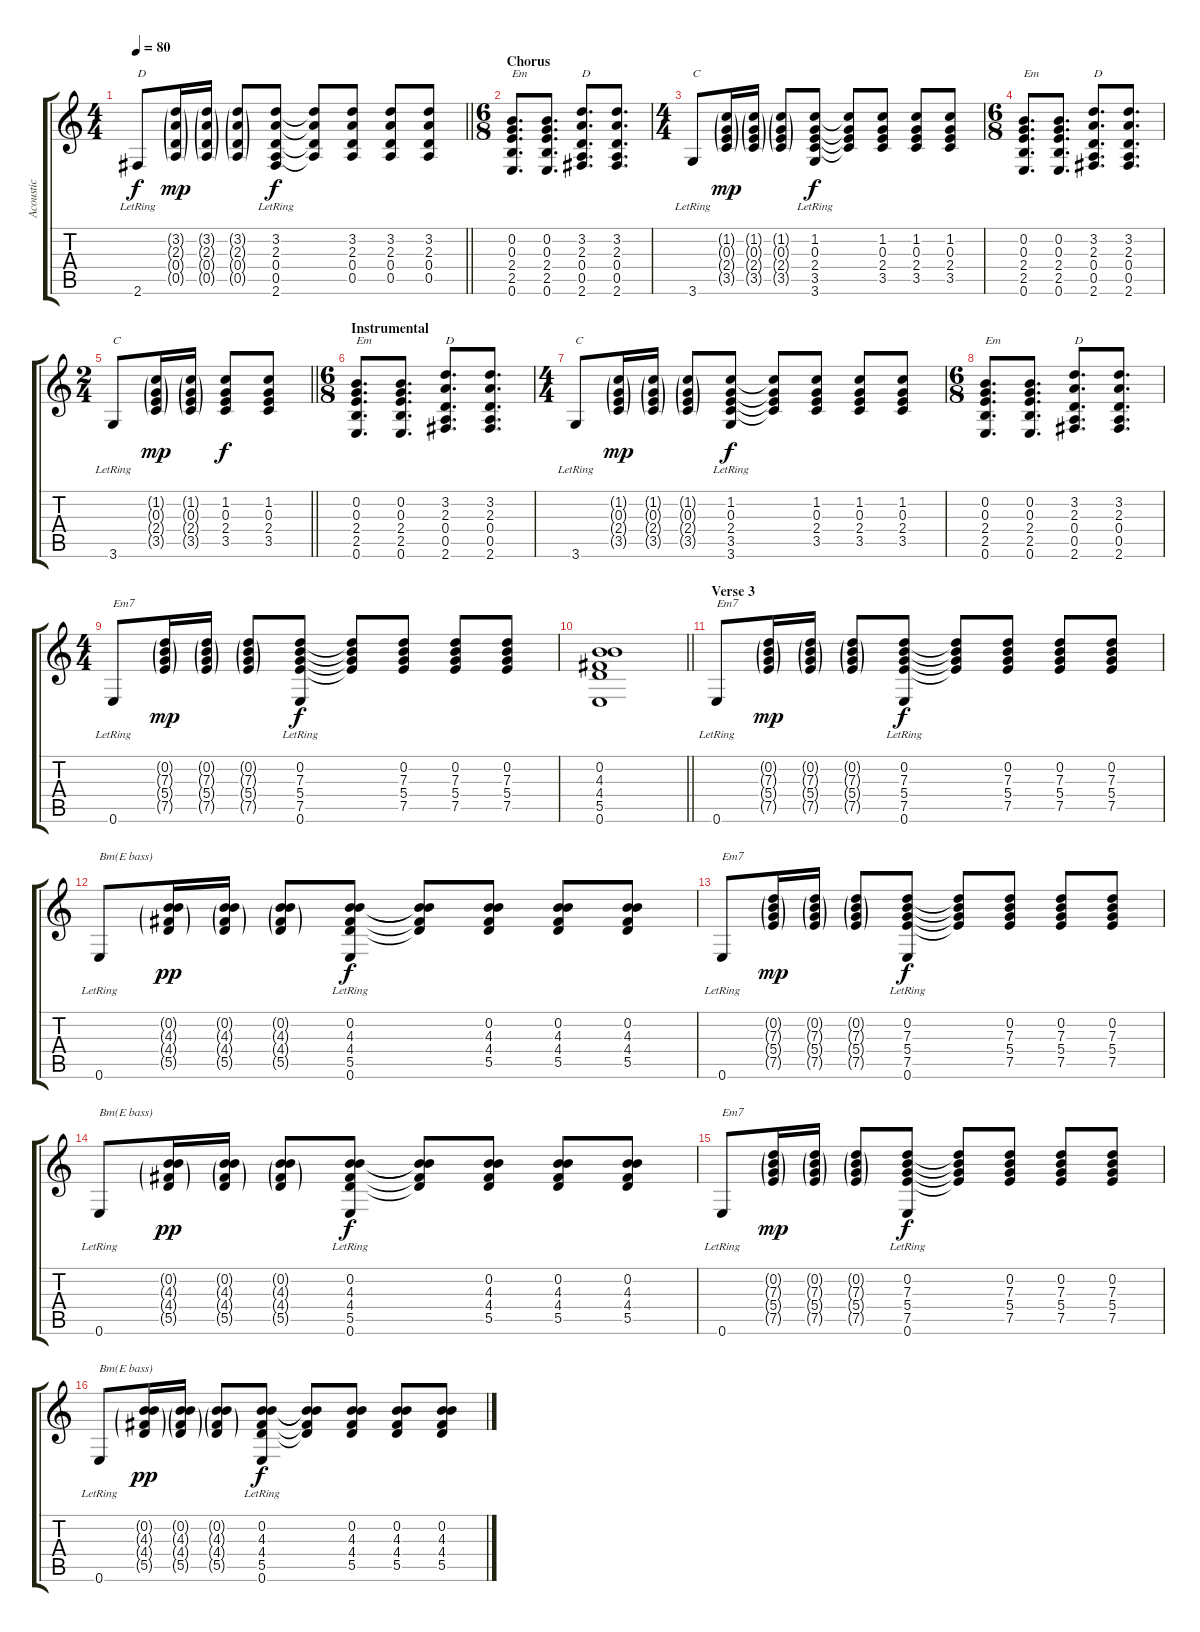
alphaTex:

\track ("Acoustic" "Acoustic") {instrument acousticguitarsteel}
\staff {score tabs}
\tuning (E4 B3 G3 D3 A2 E2) {hide}
\ts (4 4)
\tempo 80
\clef g2
\barLineRight lightlight
\ks c
2.6{lr}.8{txt "D" dy f} (3.2{g} 2.3{g} 0.4{g} 0.5{g}).16{dy mp} (3.2{g} 2.3{g} 0.4{g} 0.5{g}).16 (3.2{g} 2.3{g} 0.4{g} 0.5{g}).8 (3.2 2.3 0.4 0.5 2.6{lr}).8{dy f} (3.2{t} 2.3{t} 0.4{t} 0.5{t}).8 (3.2 2.3 0.4 0.5).8 (3.2 2.3 0.4 0.5).8 (3.2 2.3 0.4 0.5).8 |
\ts (6 8)
\section ("" "Chorus")
(0.2 0.3 2.4 2.5 0.6).8{d txt "Em"} (0.2 0.3 2.4 2.5 0.6).8{d} (3.2 2.3 0.4 0.5 2.6).8{d txt "D"} (3.2 2.3 0.4 0.5 2.6).8{d} |
\ts (4 4)
3.6{lr}.8{txt "C"} (1.2{g} 0.3{g} 2.4{g} 3.5{g}).16{dy mp} (1.2{g} 0.3{g} 2.4{g} 3.5{g}).16 (1.2{g} 0.3{g} 2.4{g} 3.5{g}).8 (1.2 0.3 2.4 3.5 3.6{lr}).8{dy f} (1.2{t} 0.3{t} 2.4{t} 3.5{t}).8 (1.2 0.3 2.4 3.5).8 (1.2 0.3 2.4 3.5).8 (1.2 0.3 2.4 3.5).8 |
\ts (6 8)
(0.2 0.3 2.4 2.5 0.6).8{d txt "Em"} (0.2 0.3 2.4 2.5 0.6).8{d} (3.2 2.3 0.4 0.5 2.6).8{d txt "D"} (3.2 2.3 0.4 0.5 2.6).8{d} |
\ts (2 4)
\barLineRight lightlight
3.6{lr}.8{txt "C"} (1.2{g} 0.3{g} 2.4{g} 3.5{g}).16{dy mp} (1.2{g} 0.3{g} 2.4{g} 3.5{g}).16 (1.2 0.3 2.4 3.5).8{dy f} (1.2 0.3 2.4 3.5).8 |
\ts (6 8)
\section ("" "Instrumental")
(0.2 0.3 2.4 2.5 0.6).8{d txt "Em"} (0.2 0.3 2.4 2.5 0.6).8{d} (3.2 2.3 0.4 0.5 2.6).8{d txt "D"} (3.2 2.3 0.4 0.5 2.6).8{d} |
\ts (4 4)
3.6{lr}.8{txt "C"} (1.2{g} 0.3{g} 2.4{g} 3.5{g}).16{dy mp} (1.2{g} 0.3{g} 2.4{g} 3.5{g}).16 (1.2{g} 0.3{g} 2.4{g} 3.5{g}).8 (1.2 0.3 2.4 3.5 3.6{lr}).8{dy f} (1.2{t} 0.3{t} 2.4{t} 3.5{t}).8 (1.2 0.3 2.4 3.5).8 (1.2 0.3 2.4 3.5).8 (1.2 0.3 2.4 3.5).8 |
\ts (6 8)
(0.2 0.3 2.4 2.5 0.6).8{d txt "Em"} (0.2 0.3 2.4 2.5 0.6).8{d} (3.2 2.3 0.4 0.5 2.6).8{d txt "D"} (3.2 2.3 0.4 0.5 2.6).8{d} |
\ts (4 4)
0.6{lr}.8{txt "Em7"} (0.2{g} 7.3{g} 5.4{g} 7.5{g}).16{dy mp} (0.2{g} 7.3{g} 5.4{g} 7.5{g}).16 (0.2{g} 7.3{g} 5.4{g} 7.5{g}).8 (0.2 7.3 5.4 7.5 0.6{lr}).8{dy f} (0.2{t} 7.3{t} 5.4{t} 7.5{t}).8 (0.2 7.3 5.4 7.5).8 (0.2 7.3 5.4 7.5).8 (0.2 7.3 5.4 7.5).8 |
\barLineRight lightlight
(0.2 4.3 4.4 5.5 0.6).1 |
\section ("" "Verse 3")
0.6{lr}.8{txt "Em7"} (0.2{g} 7.3{g} 5.4{g} 7.5{g}).16{dy mp} (0.2{g} 7.3{g} 5.4{g} 7.5{g}).16 (0.2{g} 7.3{g} 5.4{g} 7.5{g}).8 (0.2 7.3 5.4 7.5 0.6{lr}).8{dy f} (0.2{t} 7.3{t} 5.4{t} 7.5{t}).8 (0.2 7.3 5.4 7.5).8 (0.2 7.3 5.4 7.5).8 (0.2 7.3 5.4 7.5).8 |
0.6{lr}.8{txt "Bm(E bass)"} (0.2{g} 4.3{g} 4.4{g} 5.5{g}).16{dy pp} (0.2{g} 4.3{g} 4.4{g} 5.5{g}).16 (0.2{g} 4.3{g} 4.4{g} 5.5{g}).8 (0.2 4.3 4.4 5.5 0.6{lr}).8{dy f} (0.2{t} 4.3{t} 4.4{t} 5.5{t}).8 (0.2 4.3 4.4 5.5).8 (0.2 4.3 4.4 5.5).8 (0.2 4.3 4.4 5.5).8 |
0.6{lr}.8{txt "Em7"} (0.2{g} 7.3{g} 5.4{g} 7.5{g}).16{dy mp} (0.2{g} 7.3{g} 5.4{g} 7.5{g}).16 (0.2{g} 7.3{g} 5.4{g} 7.5{g}).8 (0.2 7.3 5.4 7.5 0.6{lr}).8{dy f} (0.2{t} 7.3{t} 5.4{t} 7.5{t}).8 (0.2 7.3 5.4 7.5).8 (0.2 7.3 5.4 7.5).8 (0.2 7.3 5.4 7.5).8 |
0.6{lr}.8{txt "Bm(E bass)"} (0.2{g} 4.3{g} 4.4{g} 5.5{g}).16{dy pp} (0.2{g} 4.3{g} 4.4{g} 5.5{g}).16 (0.2{g} 4.3{g} 4.4{g} 5.5{g}).8 (0.2 4.3 4.4 5.5 0.6{lr}).8{dy f} (0.2{t} 4.3{t} 4.4{t} 5.5{t}).8 (0.2 4.3 4.4 5.5).8 (0.2 4.3 4.4 5.5).8 (0.2 4.3 4.4 5.5).8 |
0.6{lr}.8{txt "Em7"} (0.2{g} 7.3{g} 5.4{g} 7.5{g}).16{dy mp} (0.2{g} 7.3{g} 5.4{g} 7.5{g}).16 (0.2{g} 7.3{g} 5.4{g} 7.5{g}).8 (0.2 7.3 5.4 7.5 0.6{lr}).8{dy f} (0.2{t} 7.3{t} 5.4{t} 7.5{t}).8 (0.2 7.3 5.4 7.5).8 (0.2 7.3 5.4 7.5).8 (0.2 7.3 5.4 7.5).8 |
0.6{lr}.8{txt "Bm(E bass)"} (0.2{g} 4.3{g} 4.4{g} 5.5{g}).16{dy pp} (0.2{g} 4.3{g} 4.4{g} 5.5{g}).16 (0.2{g} 4.3{g} 4.4{g} 5.5{g}).8 (0.2 4.3 4.4 5.5 0.6{lr}).8{dy f} (0.2{t} 4.3{t} 4.4{t} 5.5{t}).8 (0.2 4.3 4.4 5.5).8 (0.2 4.3 4.4 5.5).8 (0.2 4.3 4.4 5.5).8
